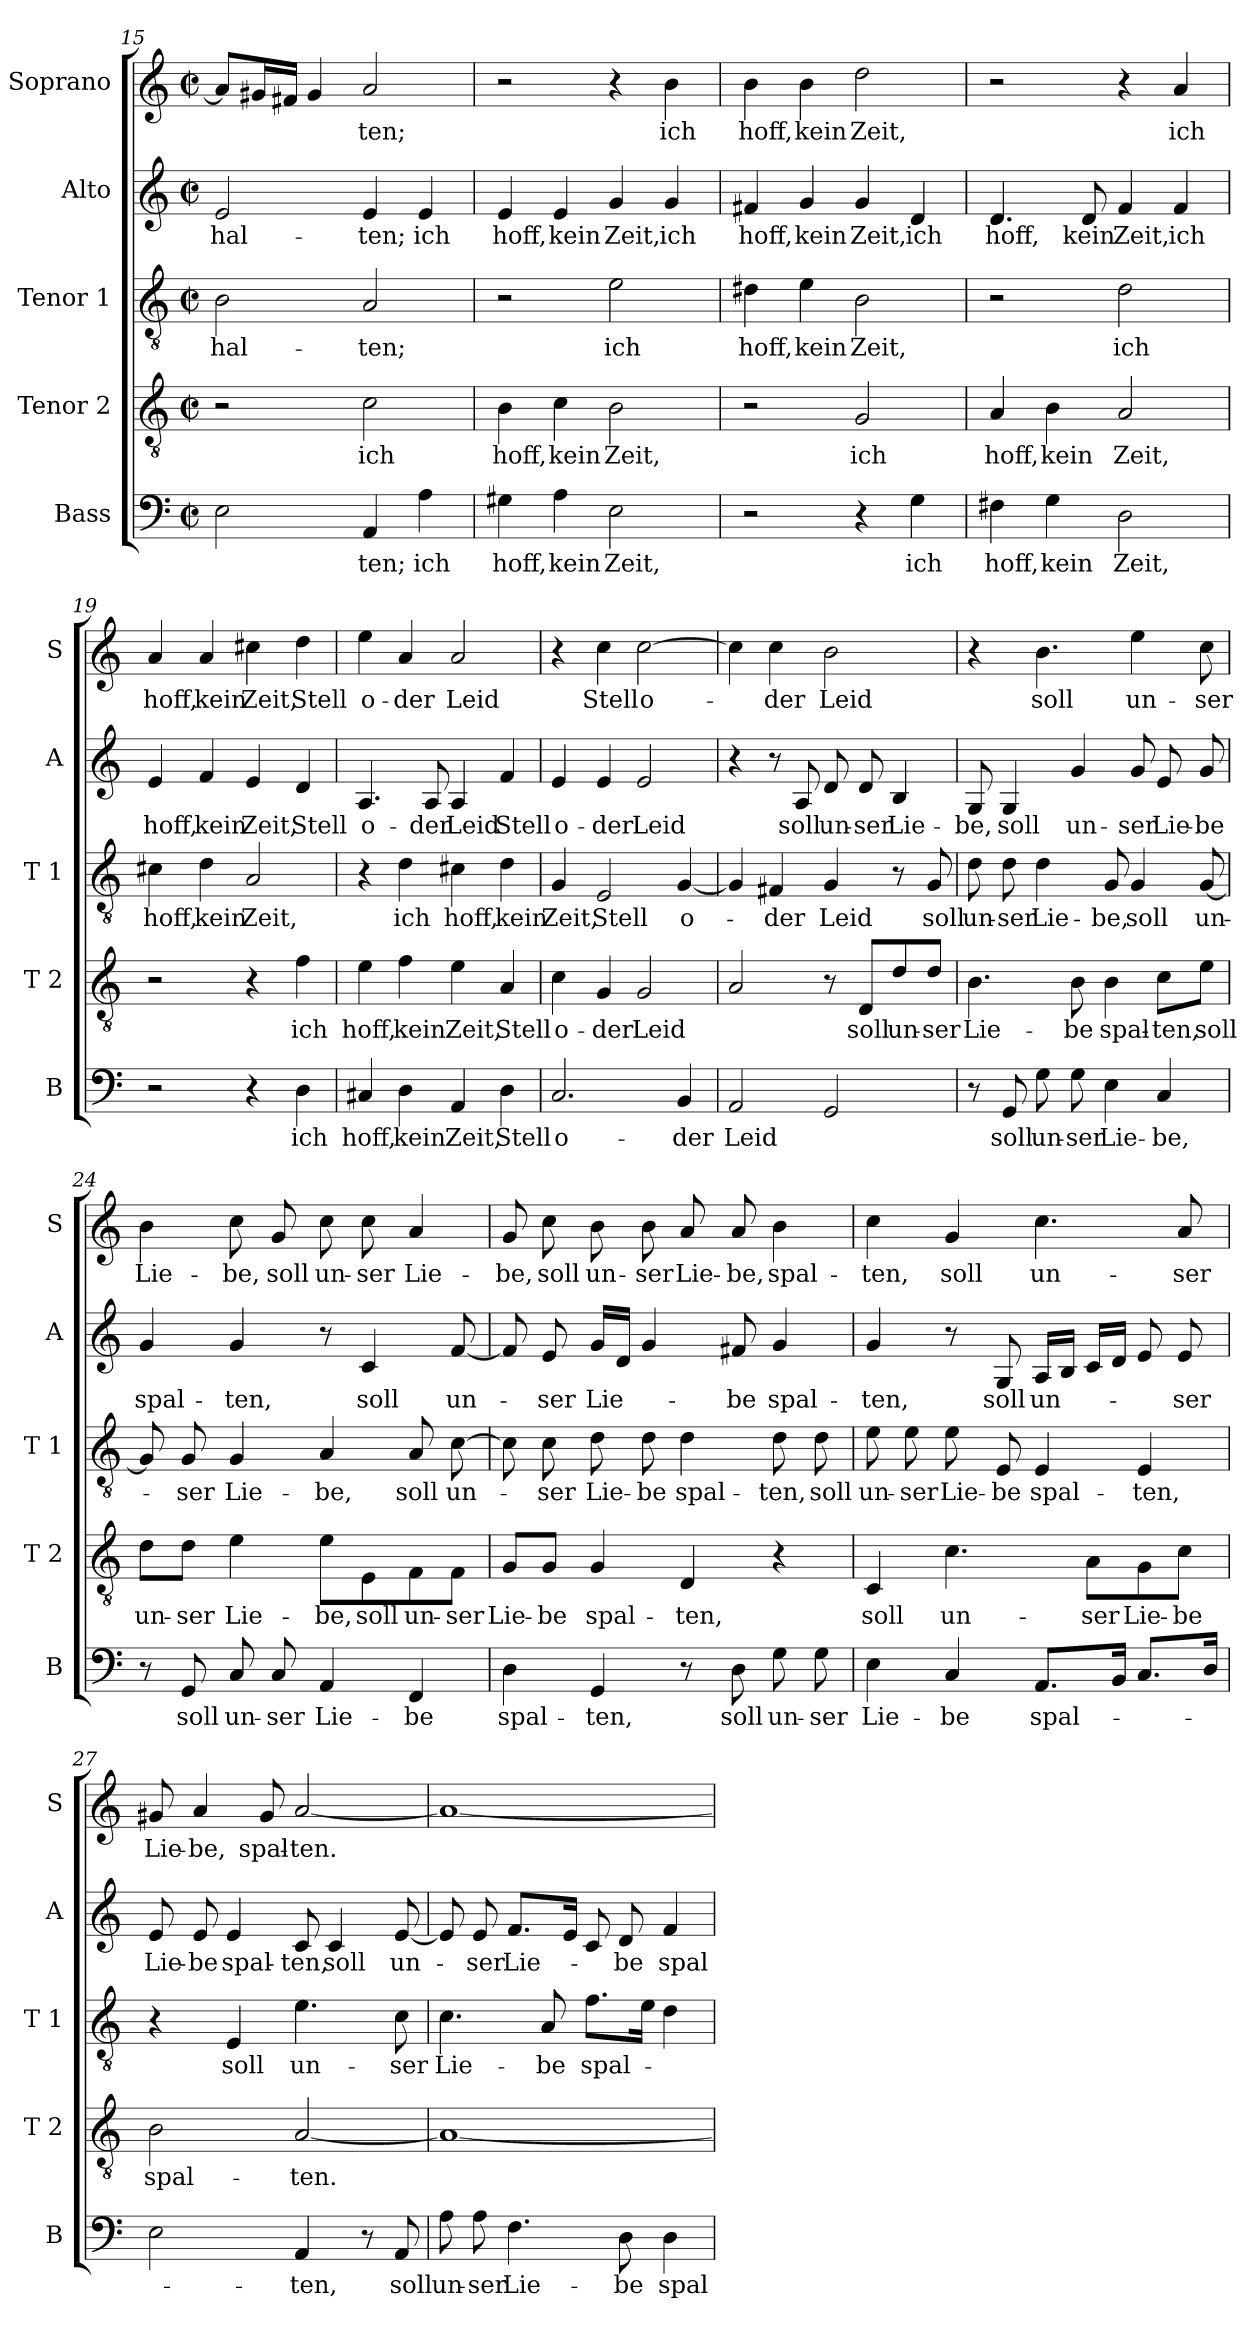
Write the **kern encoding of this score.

**kern	**text	**kern	**text	**kern	**text	**kern	**text	**kern	**text
*part5	*part5	*part4	*part4	*part3	*part3	*part2	*part2	*part1	*part1
*staff5	*staff5	*staff4	*staff4	*staff3	*staff3	*staff2	*staff2	*staff1	*staff1
*I"Bass	*	*I"Tenor 2	*	*I"Tenor 1	*	*I"Alto	*	*I"Soprano	*
*I'B	*	*I'T 2	*	*I'T 1	*	*I'A	*	*I'S	*
*clefF4	*	*clefGv2	*	*clefGv2	*	*clefG2	*	*clefG2	*
*k[]	*	*k[]	*	*k[]	*	*k[]	*	*k[]	*
*C:	*	*C:	*	*C:	*	*C:	*	*C:	*
*M2/2	*	*M2/2	*	*M2/2	*	*M2/2	*	*M2/2	*
*met(c|)	*	*met(c|)	*	*met(c|)	*	*met(c|)	*	*met(c|)	*
=15	=15	=15	=15	=15	=15	=15	=15	=15	=15
!	!	!	!	!	!LO:LY:b	!	!LO:LY:b	!	!
2E\	.	2r	.	2B\	hal-	2e/	hal-	8a/L]	.
.	.	.	.	.	.	.	.	16g#X/L	.
.	.	.	.	.	.	.	.	16f#X/JJ	.
.	.	.	.	.	.	.	.	4g#/	.
!	!LO:LY:b	!	!LO:LY:b	!	!LO:LY:b	!	!LO:LY:b	!	!LO:LY:b
4AA/	-ten;	2c\	ich	2A/	-ten;	4e/	-ten;	2a/	-ten;
!	!LO:LY:b	!	!	!	!	!	!LO:LY:b	!	!
4A\	ich	.	.	.	.	4e/	ich	.	.
!!LO:PB:g=z
=16	=16	=16	=16	=16	=16	=16	=16	=16	=16
!	!LO:LY:b	!	!LO:LY:b	!	!	!	!LO:LY:b	!	!
4G#X\	hoff,	4B\	hoff,	2r	.	4e/	hoff,	2r	.
!	!LO:LY:b	!	!LO:LY:b	!	!	!	!LO:LY:b	!	!
4A\	kein	4c\	kein	.	.	4e/	kein	.	.
!	!LO:LY:b	!	!LO:LY:b	!	!LO:LY:b	!	!LO:LY:b	!	!
2E\	Zeit,	2B\	Zeit,	2e\	ich	4g/	Zeit,	4r	.
!	!	!	!	!	!	!	!LO:LY:b	!	!LO:LY:b
.	.	.	.	.	.	4g/	ich	4b\	ich
=17	=17	=17	=17	=17	=17	=17	=17	=17	=17
!	!	!	!	!	!LO:LY:b	!	!LO:LY:b	!	!LO:LY:b
2r	.	2r	.	4d#X\	hoff,	4f#X/	hoff,	4b\	hoff,
!	!	!	!	!	!LO:LY:b	!	!LO:LY:b	!	!LO:LY:b
.	.	.	.	4e\	kein	4g/	kein	4b\	kein
!	!	!	!LO:LY:b	!	!LO:LY:b	!	!LO:LY:b	!	!LO:LY:b
4r	.	2G/	ich	2B\	Zeit,	4g/	Zeit,	2dd\	Zeit,
!	!LO:LY:b	!	!	!	!	!	!LO:LY:b	!	!
4G\	ich	.	.	.	.	4d/	ich	.	.
=18	=18	=18	=18	=18	=18	=18	=18	=18	=18
!	!LO:LY:b	!	!LO:LY:b	!	!	!	!LO:LY:b	!	!
4F#X\	hoff,	4A/	hoff,	2r	.	4.d/	hoff,	2r	.
!	!LO:LY:b	!	!LO:LY:b	!	!	!	!	!	!
4G\	kein	4B\	kein	.	.	.	.	.	.
!	!	!	!	!	!	!	!LO:LY:b	!	!
.	.	.	.	.	.	8d/	kein	.	.
!	!LO:LY:b	!	!LO:LY:b	!	!LO:LY:b	!	!LO:LY:b	!	!
2D\	Zeit,	2A/	Zeit,	2d\	ich	4f/	Zeit,	4r	.
!	!	!	!	!	!	!	!LO:LY:b	!	!LO:LY:b
.	.	.	.	.	.	4f/	ich	4a/	ich
=19	=19	=19	=19	=19	=19	=19	=19	=19	=19
!	!	!	!	!	!LO:LY:b	!	!LO:LY:b	!	!LO:LY:b
2r	.	2r	.	4c#X\	hoff,	4e/	hoff,	4a/	hoff,
!	!	!	!	!	!LO:LY:b	!	!LO:LY:b	!	!LO:LY:b
.	.	.	.	4d\	kein	4f/	kein	4a/	kein
!	!	!	!	!	!LO:LY:b	!	!LO:LY:b	!	!LO:LY:b
4r	.	4r	.	2A/	Zeit,	4e/	Zeit,	4cc#X\	Zeit,
!	!LO:LY:b	!	!LO:LY:b	!	!	!	!LO:LY:b	!	!LO:LY:b
4D\	ich	4f\	ich	.	.	4d/	Stell	4dd\	Stell
=20	=20	=20	=20	=20	=20	=20	=20	=20	=20
!	!LO:LY:b	!	!LO:LY:b	!	!	!	!LO:LY:b	!	!LO:LY:b
4C#X/	hoff,	4e\	hoff,	4r	.	4.A/	o-	4ee\	o-
!	!LO:LY:b	!	!LO:LY:b	!	!LO:LY:b	!	!	!	!LO:LY:b
4D\	kein	4f\	kein	4d\	ich	.	.	4a/	-der
!	!	!	!	!	!	!	!LO:LY:b	!	!
.	.	.	.	.	.	8A/	-der	.	.
!	!LO:LY:b	!	!LO:LY:b	!	!LO:LY:b	!	!LO:LY:b	!	!LO:LY:b
4AA/	Zeit,	4e\	Zeit,	4c#X\	hoff,	4A/	Leid	2a/	Leid
!	!LO:LY:b	!	!LO:LY:b	!	!LO:LY:b	!	!LO:LY:b	!	!
4D\	Stell	4A/	Stell	4d\	kein	4f/	Stell	.	.
!!LO:LB:g=z
=21	=21	=21	=21	=21	=21	=21	=21	=21	=21
!	!LO:LY:b	!	!LO:LY:b	!	!LO:LY:b	!	!LO:LY:b	!	!
2.C/	o-	4c\	o-	4G/	Zeit,	4e/	o-	4r	.
!	!	!	!LO:LY:b	!	!LO:LY:b	!	!LO:LY:b	!	!LO:LY:b
.	.	4G/	-der	2E/	Stell	4e/	-der	4cc\	Stell
!	!	!	!LO:LY:b	!	!	!	!LO:LY:b	!	!LO:LY:b
.	.	2G/	Leid	.	.	2e/	Leid	[2cc\	o-
!	!LO:LY:b	!	!	!	!LO:LY:b	!	!	!	!
4BB/	-der	.	.	[4G/	o-	.	.	.	.
=22	=22	=22	=22	=22	=22	=22	=22	=22	=22
!	!LO:LY:b	!	!	!	!	!	!	!	!
2AA/	Leid	2A/	.	4G/]	.	4r	.	4cc\]	.
!	!	!	!	!	!LO:LY:b	!	!	!	!LO:LY:b
.	.	.	.	4F#X/	-der	8r	.	4cc\	-der
!	!	!	!	!	!	!	!LO:LY:b	!	!
.	.	.	.	.	.	8A/	soll	.	.
!	!	!	!	!	!LO:LY:b	!	!LO:LY:b	!	!LO:LY:b
2GG/	.	8r	.	4G/	Leid	8d/	un-	2b\	Leid
!	!	!	!LO:LY:b	!	!	!	!LO:LY:b	!	!
.	.	8D/L	soll	.	.	8d/	-ser	.	.
!	!	!	!LO:LY:b	!	!	!	!LO:LY:b	!	!
.	.	8d/	un-	8r	.	4B/	Lie-	.	.
!	!	!	!LO:LY:b	!	!LO:LY:b	!	!	!	!
.	.	8d/J	-ser	8G/	soll	.	.	.	.
=23	=23	=23	=23	=23	=23	=23	=23	=23	=23
!	!	!	!LO:LY:b	!	!LO:LY:b	!	!LO:LY:b	!	!
8r	.	4.B\	Lie-	8d\	un-	8G/	-be,	4r	.
!	!LO:LY:b	!	!	!	!LO:LY:b	!	!LO:LY:b	!	!
8GG/	soll	.	.	8d\	-ser	4G/	soll	.	.
!	!LO:LY:b	!	!	!	!LO:LY:b	!	!	!	!LO:LY:b
8G\	un-	.	.	4d\	Lie-	.	.	4.b\	soll
!	!LO:LY:b	!	!LO:LY:b	!	!	!	!LO:LY:b	!	!
8G\	-ser	8B\	-be	.	.	4g/	un-	.	.
!	!LO:LY:b	!	!LO:LY:b	!	!LO:LY:b	!	!	!	!
4E\	Lie-	4B\	spal-	8G/	-be,	.	.	.	.
!	!	!	!	!	!LO:LY:b	!	!LO:LY:b	!	!LO:LY:b
.	.	.	.	4G/	soll	8g/	-ser	4ee\	un-
!	!LO:LY:b	!	!LO:LY:b	!	!	!	!LO:LY:b	!	!
4C/	-be,	8c\L	-ten,	.	.	8e/	Lie-	.	.
!	!	!	!LO:LY:b	!	!LO:LY:b	!	!LO:LY:b	!	!LO:LY:b
.	.	8e\J	soll	[8G/	un-	8g/	-be	8cc\	-ser
=24	=24	=24	=24	=24	=24	=24	=24	=24	=24
!	!	!	!LO:LY:b	!	!	!	!LO:LY:b	!	!LO:LY:b
8r	.	8d\L	un-	8G/]	.	4g/	spal-	4b\	Lie-
!	!LO:LY:b	!	!LO:LY:b	!	!LO:LY:b	!	!	!	!
8GG/	soll	8d\J	-ser	8G/	-ser	.	.	.	.
!	!LO:LY:b	!	!LO:LY:b	!	!LO:LY:b	!	!LO:LY:b	!	!LO:LY:b
8C/	un-	4e\	Lie-	4G/	Lie-	4g/	-ten,	8cc\	-be,
!	!LO:LY:b	!	!	!	!	!	!	!	!LO:LY:b
8C/	-ser	.	.	.	.	.	.	8g/	soll
!	!LO:LY:b	!	!LO:LY:b	!	!LO:LY:b	!	!	!	!LO:LY:b
4AA/	Lie-	8e\L	-be,	4A/	-be,	8r	.	8cc\	un-
!	!	!	!LO:LY:b	!	!	!	!LO:LY:b	!	!LO:LY:b
.	.	8E\	soll	.	.	4c/	soll	8cc\	-ser
!	!LO:LY:b	!	!LO:LY:b	!	!LO:LY:b	!	!	!	!LO:LY:b
4FF/	-be	8F\	un-	8A/	soll	.	.	4a/	Lie-
!	!	!	!LO:LY:b	!	!LO:LY:b	!	!LO:LY:b	!	!
.	.	8F\J	-ser	[8c\	un-	[8f/	un-	.	.
!!LO:LB:g=z
=25	=25	=25	=25	=25	=25	=25	=25	=25	=25
!	!LO:LY:b	!	!LO:LY:b	!	!	!	!	!	!LO:LY:b
4D\	spal-	8G/L	Lie-	8c\]	.	8f/]	.	8g/	-be,
!	!	!	!LO:LY:b	!	!LO:LY:b	!	!LO:LY:b	!	!LO:LY:b
.	.	8G/J	-be	8c\	-ser	8e/	-ser	8cc\	soll
!	!LO:LY:b	!	!LO:LY:b	!	!LO:LY:b	!	!LO:LY:b	!	!LO:LY:b
4GG/	-ten,	4G/	spal-	8d\	Lie-	16g/LL	Lie-	8b\	un-
.	.	.	.	.	.	16d/JJ	.	.	.
!	!	!	!	!	!LO:LY:b	!	!	!	!LO:LY:b
.	.	.	.	8d\	-be	4g/	.	8b\	-ser
!	!	!	!LO:LY:b	!	!LO:LY:b	!	!	!	!LO:LY:b
8r	.	4D/	-ten,	4d\	spal-	.	.	8a/	Lie-
!	!LO:LY:b	!	!	!	!	!	!LO:LY:b	!	!LO:LY:b
8D\	soll	.	.	.	.	8f#X/	-be	8a/	-be,
!	!LO:LY:b	!	!	!	!LO:LY:b	!	!LO:LY:b	!	!LO:LY:b
8G\	un-	4r	.	8d\	-ten,	4g/	spal-	4b\	spal-
!	!LO:LY:b	!	!	!	!LO:LY:b	!	!	!	!
8G\	-ser	.	.	8d\	soll	.	.	.	.
=26	=26	=26	=26	=26	=26	=26	=26	=26	=26
!	!LO:LY:b	!	!LO:LY:b	!	!LO:LY:b	!	!LO:LY:b	!	!LO:LY:b
4E\	Lie-	4C/	soll	8e\	un-	4g/	-ten,	4cc\	-ten,
!	!	!	!	!	!LO:LY:b	!	!	!	!
.	.	.	.	8e\	-ser	.	.	.	.
!	!LO:LY:b	!	!LO:LY:b	!	!LO:LY:b	!	!	!	!LO:LY:b
4C/	-be	4.c\	un-	8e\	Lie-	8r	.	4g/	soll
!	!	!	!	!	!LO:LY:b	!	!LO:LY:b	!	!
.	.	.	.	8E/	-be	8G/	soll	.	.
!	!LO:LY:b	!	!	!	!LO:LY:b	!	!LO:LY:b	!	!LO:LY:b
8.AA/L	spal-	.	.	4E/	spal-	16A/LL	un-	4.cc\	un-
.	.	.	.	.	.	16B/JJ	.	.	.
!	!	!	!LO:LY:b	!	!	!	!	!	!
.	.	8A\L	-ser	.	.	16c/LL	.	.	.
16BB/Jk	.	.	.	.	.	16d/JJ	.	.	.
!	!	!	!LO:LY:b	!	!LO:LY:b	!	!	!	!
8.C/L	.	8G\	Lie-	4E/	-ten,	8e/	.	.	.
!	!	!	!LO:LY:b	!	!	!	!LO:LY:b	!	!LO:LY:b
.	.	8c\J	-be	.	.	8e/	-ser	8a/	-ser
16D/Jk	.	.	.	.	.	.	.	.	.
=27	=27	=27	=27	=27	=27	=27	=27	=27	=27
!	!	!	!LO:LY:b	!	!	!	!LO:LY:b	!	!LO:LY:b
2E\	.	2B\	spal-	4r	.	8e/	Lie-	8g#X/	Lie-
!	!	!	!	!	!	!	!LO:LY:b	!	!LO:LY:b
.	.	.	.	.	.	8e/	-be	4a/	-be,
!	!	!	!	!	!LO:LY:b	!	!LO:LY:b	!	!
.	.	.	.	4E/	soll	4e/	spal-	.	.
!	!	!	!	!	!	!	!	!	!LO:LY:b
.	.	.	.	.	.	.	.	8g#/	spal-
!	!LO:LY:b	!	!LO:LY:b	!	!LO:LY:b	!	!LO:LY:b	!	!LO:LY:b
4AA/	-ten,	[2A/	-ten.	4.e\	un-	8c/	-ten,	[2a/	-ten.
!	!	!	!	!	!	!	!LO:LY:b	!	!
.	.	.	.	.	.	4c/	soll	.	.
8r	.	.	.	.	.	.	.	.	.
!	!LO:LY:b	!	!	!	!LO:LY:b	!	!LO:LY:b	!	!
8AA/	soll	.	.	8c\	-ser	[8e/	un-	.	.
!!LO:PB:g=z
=28	=28	=28	=28	=28	=28	=28	=28	=28	=28
!	!LO:LY:b	!	!	!	!LO:LY:b	!	!	!	!
8A\	un-	1A_	.	4.c\	Lie-	8e/]	.	1a_	.
!	!LO:LY:b	!	!	!	!	!	!LO:LY:b	!	!
8A\	-ser	.	.	.	.	8e/	-ser	.	.
!	!LO:LY:b	!	!	!	!	!	!LO:LY:b	!	!
4.F\	Lie-	.	.	.	.	8.f/L	Lie-	.	.
!	!	!	!	!	!LO:LY:b	!	!	!	!
.	.	.	.	8A/	-be	.	.	.	.
.	.	.	.	.	.	16e/Jk	.	.	.
!	!	!	!	!	!LO:LY:b	!	!	!	!
.	.	.	.	8.f\L	spal-	8c/	.	.	.
!	!LO:LY:b	!	!	!	!	!	!LO:LY:b	!	!
8D\	-be	.	.	.	.	8d/	-be	.	.
.	.	.	.	16e\Jk	.	.	.	.	.
!	!LO:LY:b	!	!	!	!	!	!LO:LY:b	!	!
4D\	spal-	.	.	4d\	.	4f/	spal-	.	.
=	=	=	=	=	=	=	=	=	=
*-	*-	*-	*-	*-	*-	*-	*-	*-	*-
